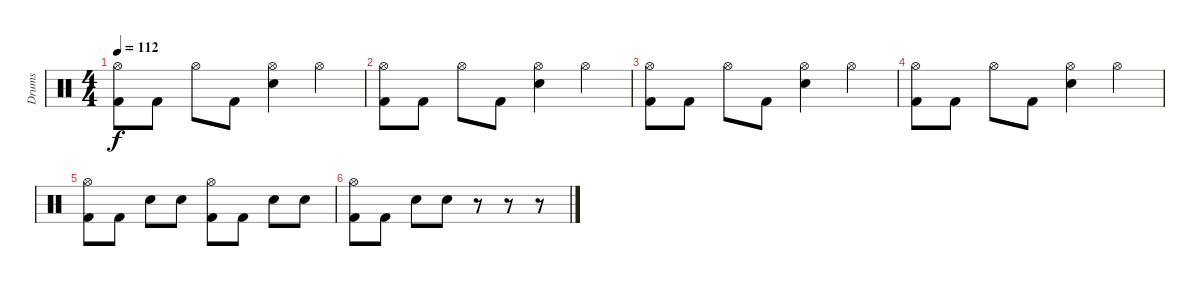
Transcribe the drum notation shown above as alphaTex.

\track ("Drums" "Drums") {instrument percussion}
\staff {score}
\articulation defaults
\ts (4 4)
\tempo 112
\clef neutral
\ks c
("Kick (hit) 2" "Hi-Hat (open)").8{dy f} "Kick (hit) 2".8 "Hi-Hat (open)".8 "Kick (hit) 2".8 ("Electric Snare (hit)" "Hi-Hat (open)").4 "Hi-Hat (open)".4 |
("Kick (hit) 2" "Hi-Hat (open)").8 "Kick (hit) 2".8 "Hi-Hat (open)".8 "Kick (hit) 2".8 ("Electric Snare (hit)" "Hi-Hat (open)").4 "Hi-Hat (open)".4 |
("Kick (hit) 2" "Hi-Hat (open)").8 "Kick (hit) 2".8 "Hi-Hat (open)".8 "Kick (hit) 2".8 ("Electric Snare (hit)" "Hi-Hat (open)").4 "Hi-Hat (open)".4 |
("Kick (hit) 2" "Hi-Hat (open)").8 "Kick (hit) 2".8 "Hi-Hat (open)".8 "Kick (hit) 2".8 ("Electric Snare (hit)" "Hi-Hat (open)").4 "Hi-Hat (open)".4 |
("Kick (hit) 2" "Hi-Hat (open)").8 "Kick (hit) 2".8 "Snare (hit) 2".8 "Snare (hit) 2".8 ("Kick (hit) 2" "Hi-Hat (open)").8 "Kick (hit) 2".8 "Snare (hit) 2".8 "Snare (hit) 2".8 |
("Kick (hit) 2" "Hi-Hat (open)").8 "Kick (hit) 2".8 "Snare (hit) 2".8 "Snare (hit) 2".8 r.8 r.8 r.8
